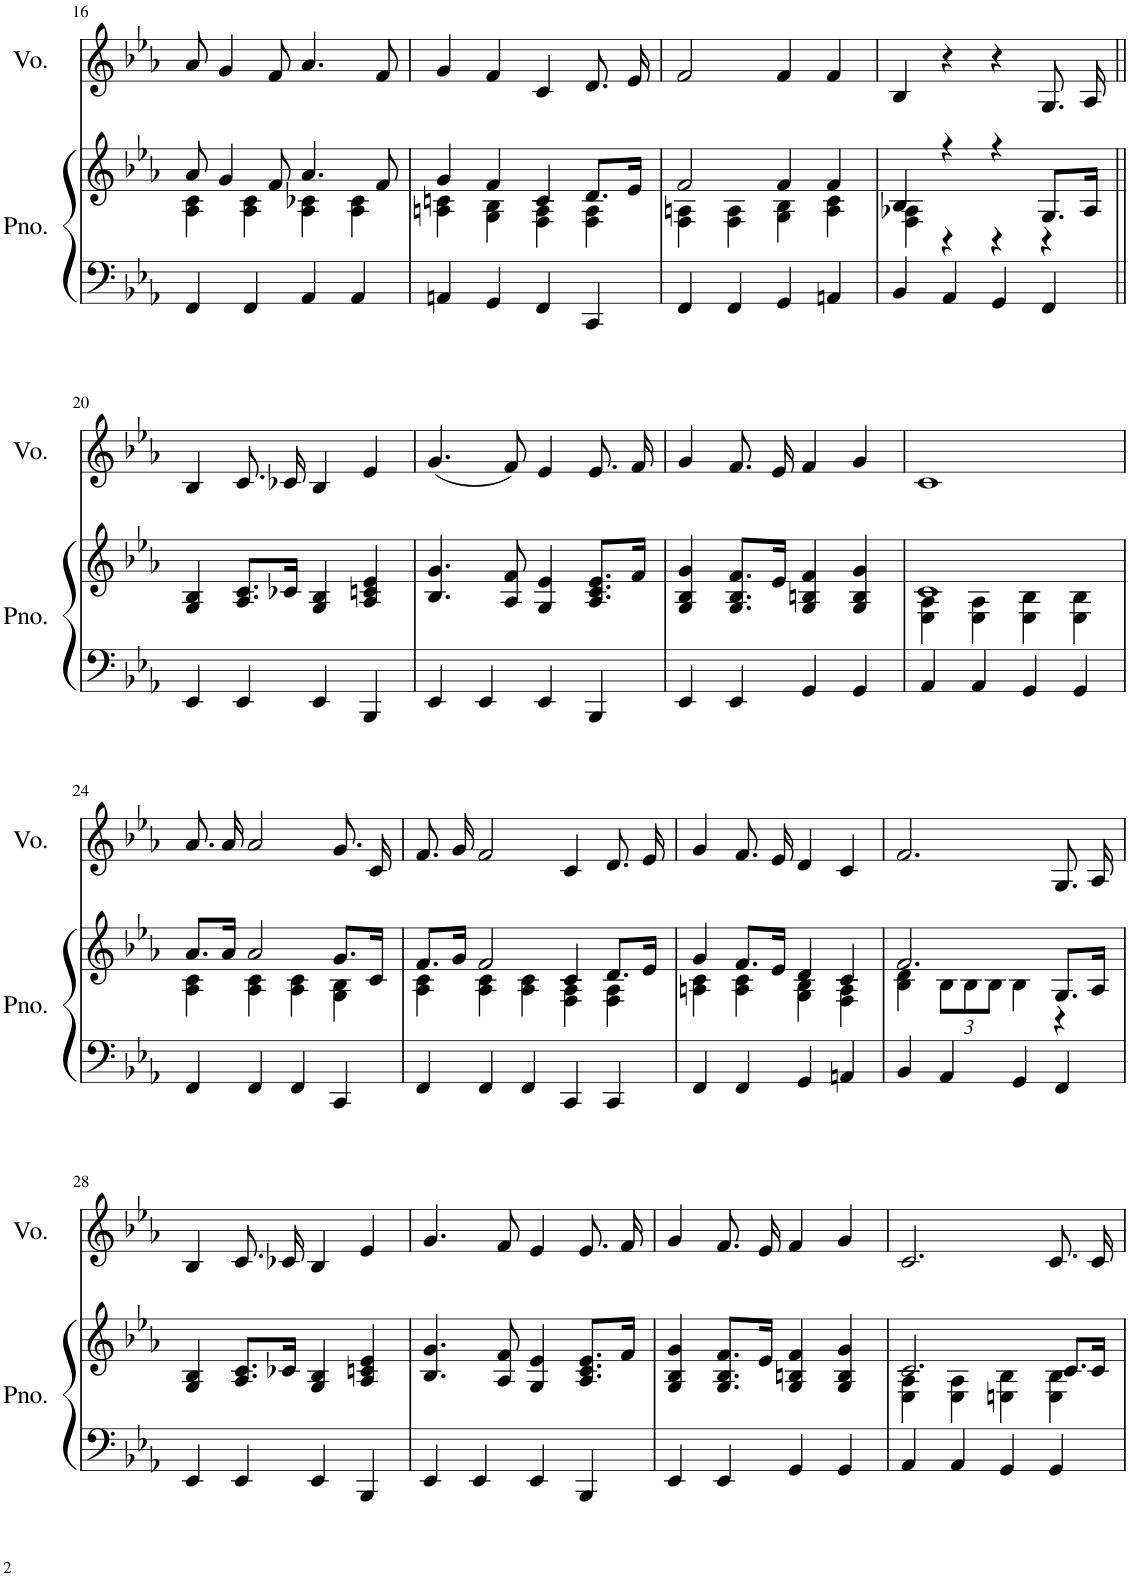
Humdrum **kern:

**kern	**kern	**kern
*part2	*part2	*part1
*staff3	*staff2	*staff1
*I"Piano	*	*I"Voice
*I'Pno.	*	*I'Vo.
!!LO:PB:g=z
*clefF4	*clefG2	*clefG2
*k[b-e-a-]	*k[b-e-a-]	*k[b-e-a-]
*M4/4	*M4/4	*M4/4
=16	=16	=16
*	*^	*
4FF/	8a-/	4A-\ 4c\	8a-/
.	4g/	.	4g/
4FF/	.	4A-\ 4c\	.
.	8f/	.	8f/
4AA-/	4.a-/	4A-\ 4c-X\	4.a-/
4AA-/	.	4A-\ 4c-\	.
.	8f/	.	8f/
=17	=17	=17	=17
4AAn/	4g/	4An\ 4cn\	4g/
4GG/	4f/	4G\ 4B-\	4f/
4FF/	4c/	4F\ 4A\	4c/
4CC/	8.d/L	4F\ 4A\	8.d/L
.	16e-/Jk	.	16e-/Jk
=18	=18	=18	=18
4FF/	2f/	4F\ 4An\	2f/
4FF/	.	4F\ 4A\	.
4GG/	4f/	4G\ 4B-\	4f/
4AAn/	4f/	4A\ 4c\	4f/
=19	=19	=19	=19
4BB-/	4B-/	4F\ 4A-X\	4B-/
4AA-/	4r	4r	4r
4GG/	4r	4r	4r
4FF/	8.G/L	4r	8.G/L
.	16A-/Jk	.	16A-/Jk
*	*v	*v	*
!!LO:LB:g=z
=20||	=20||	=20||
4EE-/	4G/ 4B-/	4B-/
4EE-/	8.A-/ 8.c/L	8.c/L
.	16c-X/Jk	16c-X/Jk
4EE-/	4G/ 4B-/	4B-/
4BBB-/	4A-/ 4cn/ 4e-/	4e-/
=21	=21	=21
4EE-/	4.B-/ 4.g/	(4.g/
4EE-/	.	.
.	8A-/ 8f/	8f/)
4EE-/	4G/ 4e-/	4e-/
4BBB-/	8.A-/ 8.c/ 8.e-/L	8.e-/L
.	16f/Jk	16f/Jk
=22	=22	=22
4EE-/	4G/ 4B-/ 4g/	4g/
4EE-/	8.G/ 8.B-/ 8.f/L	8.f/L
.	16e-/Jk	16e-/Jk
4GG/	4G/ 4Bn/ 4f/	4f/
4GG/	4G/ 4B/ 4g/	4g/
=23	=23	=23
*	*^	*
4AA-/	1c	4E-\ 4A-\	1c
4AA-/	.	4E-\ 4A-\	.
4GG/	.	4E-\ 4B-\	.
4GG/	.	4E-\ 4B-\	.
!!LO:LB:g=z
=24	=24	=24	=24
4FF/	8.a-/L	4A-\ 4c\	8.a-/L
.	16a-/Jk	.	16a-/Jk
4FF/	2a-/	4A-\ 4c\	2a-/
4FF/	.	4A-\ 4c\	.
4CC/	8.g/L	4G\ 4B-\	8.g/L
.	16c/Jk	.	16c/Jk
=25	=25	=25	=25
4FF/	8.f/L	4A-\ 4c\	8.f/
.	16g/Jk	.	16g/
4FF/	2f/	4A-\ 4c\	2f/
4FF/	.	4A-\ 4c\	.
4CC/	4c/	4F\ 4A-\	4c/
4CC/	8.d/L	4F\ 4A-\	8.d/
.	16e-/Jk	.	16e-/
=26	=26	=26	=26
4FF/	4g/	4An\ 4c\	4g/
4FF/	8.f/L	4A\ 4c\	8.f/L
.	16e-/Jk	.	16e-/Jk
4GG/	4d/	4G\ 4B-\	4d/
4AAn/	4c/	4F\ 4A\	4c/
=27	=27	=27	=27
4BB-/	2.f/	4B-\ 4d\	2.f/
*	*	*Xbrackettup	*
4AA-/	.	12B-\L	.
.	.	12B-\	.
.	.	12B-\J	.
4GG/	.	4B-\	.
4FF/	8.G/L	4r	8.G/L
.	16A-/Jk	.	16A-/Jk
*	*v	*v	*
!!LO:LB:g=z
=28	=28	=28
4EE-/	4G/ 4B-/	4B-/
4EE-/	8.A-/ 8.c/L	8.c/L
.	16c-X/Jk	16c-X/Jk
4EE-/	4G/ 4B-/	4B-/
4BBB-/	4A-/ 4cn/ 4e-/	4e-/
=29	=29	=29
4EE-/	4.B-/ 4.g/	4.g/
4EE-/	.	.
.	8A-/ 8f/	8f/
4EE-/	4G/ 4e-/	4e-/
4BBB-/	8.A-/ 8.c/ 8.e-/L	8.e-/L
.	16f/Jk	16f/Jk
=30	=30	=30
4EE-/	4G/ 4B-/ 4g/	4g/
4EE-/	8.G/ 8.B-/ 8.f/L	8.f/L
.	16e-/Jk	16e-/Jk
4GG/	4G/ 4Bn/ 4f/	4f/
4GG/	4G/ 4B/ 4g/	4g/
=31	=31	=31
*	*^	*
4AA-/	2.c/	4E-\ 4A-\	2.c/
4AA-/	.	4E-\ 4A-\	.
4GG/	.	4En\ 4B-\	.
4GG/	8.c/L	4E\ 4B-\	8.c/L
.	16c/Jk	.	16c/Jk
*	*v	*v	*
=	=	=
*-	*-	*-
